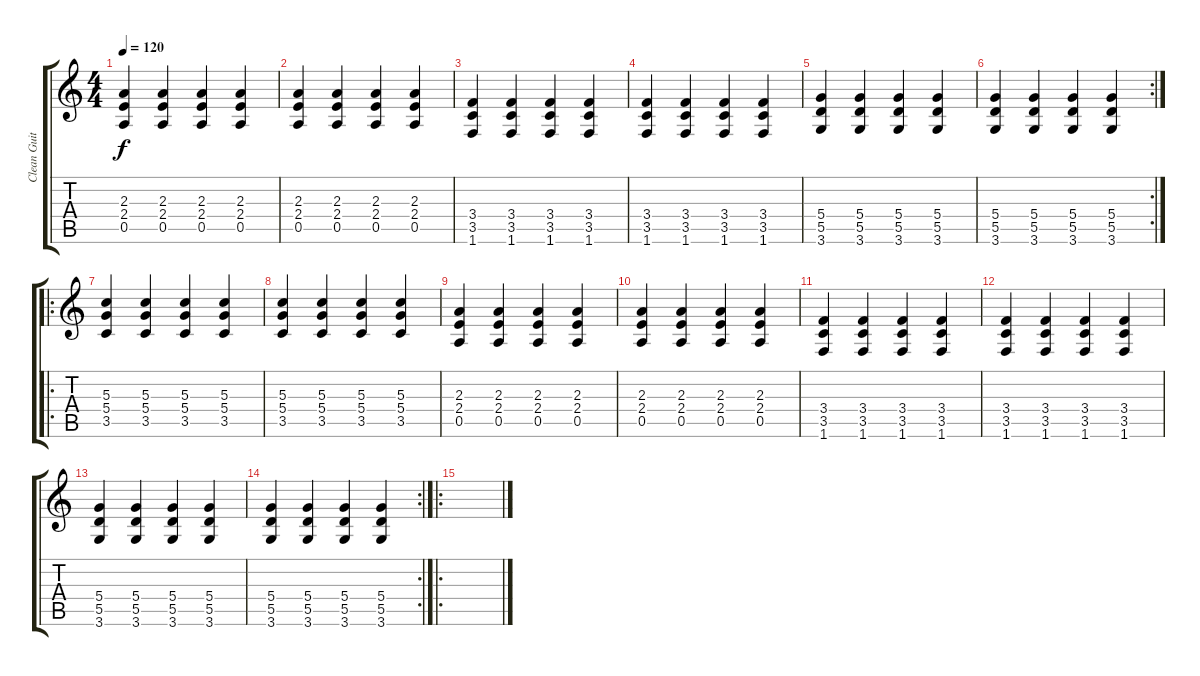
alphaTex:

\track ("Clean Guitar" "Clean Guit") {instrument electricguitarclean}
\staff {score tabs}
\tuning (E4 B3 G3 D3 A2 E2) {hide}
\ts (4 4)
\tempo 120
\clef g2
\ks c
(2.3 2.4 0.5).4{dy f} (2.3 2.4 0.5).4 (2.3 2.4 0.5).4 (2.3 2.4 0.5).4 |
(2.3 2.4 0.5).4 (2.3 2.4 0.5).4 (2.3 2.4 0.5).4 (2.3 2.4 0.5).4 |
(3.4 3.5 1.6).4 (3.4 3.5 1.6).4 (3.4 3.5 1.6).4 (3.4 3.5 1.6).4 |
(3.4 3.5 1.6).4 (3.4 3.5 1.6).4 (3.4 3.5 1.6).4 (3.4 3.5 1.6).4 |
(5.4 5.5 3.6).4 (5.4 5.5 3.6).4 (5.4 5.5 3.6).4 (5.4 5.5 3.6).4 |
\rc 2
(5.4 5.5 3.6).4 (5.4 5.5 3.6).4 (5.4 5.5 3.6).4 (5.4 5.5 3.6).4 |
\ro
(5.3 5.4 3.5).4 (5.3 5.4 3.5).4 (5.3 5.4 3.5).4 (5.3 5.4 3.5).4 |
(5.3 5.4 3.5).4 (5.3 5.4 3.5).4 (5.3 5.4 3.5).4 (5.3 5.4 3.5).4 |
(2.3 2.4 0.5).4 (2.3 2.4 0.5).4 (2.3 2.4 0.5).4 (2.3 2.4 0.5).4 |
(2.3 2.4 0.5).4 (2.3 2.4 0.5).4 (2.3 2.4 0.5).4 (2.3 2.4 0.5).4 |
(3.4 3.5 1.6).4 (3.4 3.5 1.6).4 (3.4 3.5 1.6).4 (3.4 3.5 1.6).4 |
(3.4 3.5 1.6).4 (3.4 3.5 1.6).4 (3.4 3.5 1.6).4 (3.4 3.5 1.6).4 |
(5.4 5.5 3.6).4 (5.4 5.5 3.6).4 (5.4 5.5 3.6).4 (5.4 5.5 3.6).4 |
\rc 2
(5.4 5.5 3.6).4 (5.4 5.5 3.6).4 (5.4 5.5 3.6).4 (5.4 5.5 3.6).4 |
\ro
